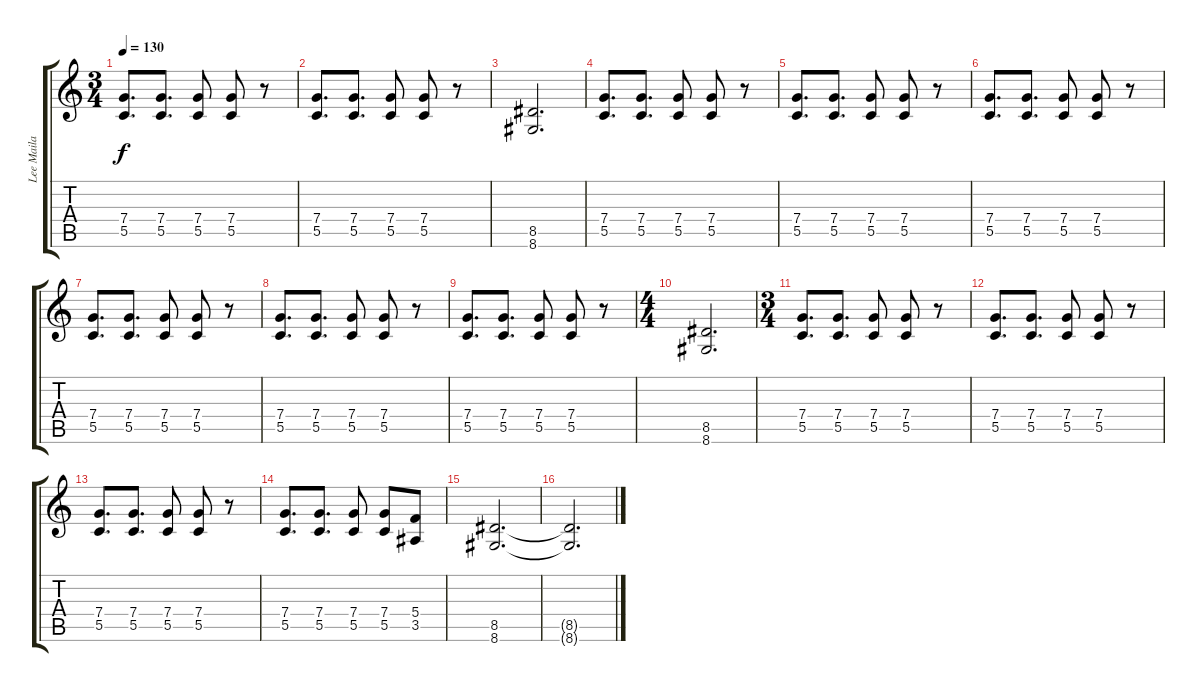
\track ("Lee Maila" "Lee Maila") {instrument distortionguitar}
\staff {score tabs}
\tuning (D4 A3 F3 C3 G2 C2) {hide}
\ts (3 4)
\tempo 130
\clef g2
\ks c
(7.4 5.5).8{d dy f} (7.4 5.5).8{d} (7.4 5.5).8 (7.4 5.5).8 r.8 |
(7.4 5.5).8{d} (7.4 5.5).8{d} (7.4 5.5).8 (7.4 5.5).8 r.8 |
(8.5 8.6).2{d} |
(7.4 5.5).8{d} (7.4 5.5).8{d} (7.4 5.5).8 (7.4 5.5).8 r.8 |
(7.4 5.5).8{d} (7.4 5.5).8{d} (7.4 5.5).8 (7.4 5.5).8 r.8 |
(7.4 5.5).8{d} (7.4 5.5).8{d} (7.4 5.5).8 (7.4 5.5).8 r.8 |
(7.4 5.5).8{d} (7.4 5.5).8{d} (7.4 5.5).8 (7.4 5.5).8 r.8 |
(7.4 5.5).8{d} (7.4 5.5).8{d} (7.4 5.5).8 (7.4 5.5).8 r.8 |
(7.4 5.5).8{d} (7.4 5.5).8{d} (7.4 5.5).8 (7.4 5.5).8 r.8 |
\ts (4 4)
(8.5 8.6).2{d} |
\ts (3 4)
(7.4 5.5).8{d} (7.4 5.5).8{d} (7.4 5.5).8 (7.4 5.5).8 r.8 |
(7.4 5.5).8{d} (7.4 5.5).8{d} (7.4 5.5).8 (7.4 5.5).8 r.8 |
(7.4 5.5).8{d} (7.4 5.5).8{d} (7.4 5.5).8 (7.4 5.5).8 r.8 |
(7.4 5.5).8{d} (7.4 5.5).8{d} (7.4 5.5).8 (7.4 5.5).8 (5.4 3.5).8 |
(8.5 8.6).2{d} |
(8.5{t} 8.6{t}).2{d}
